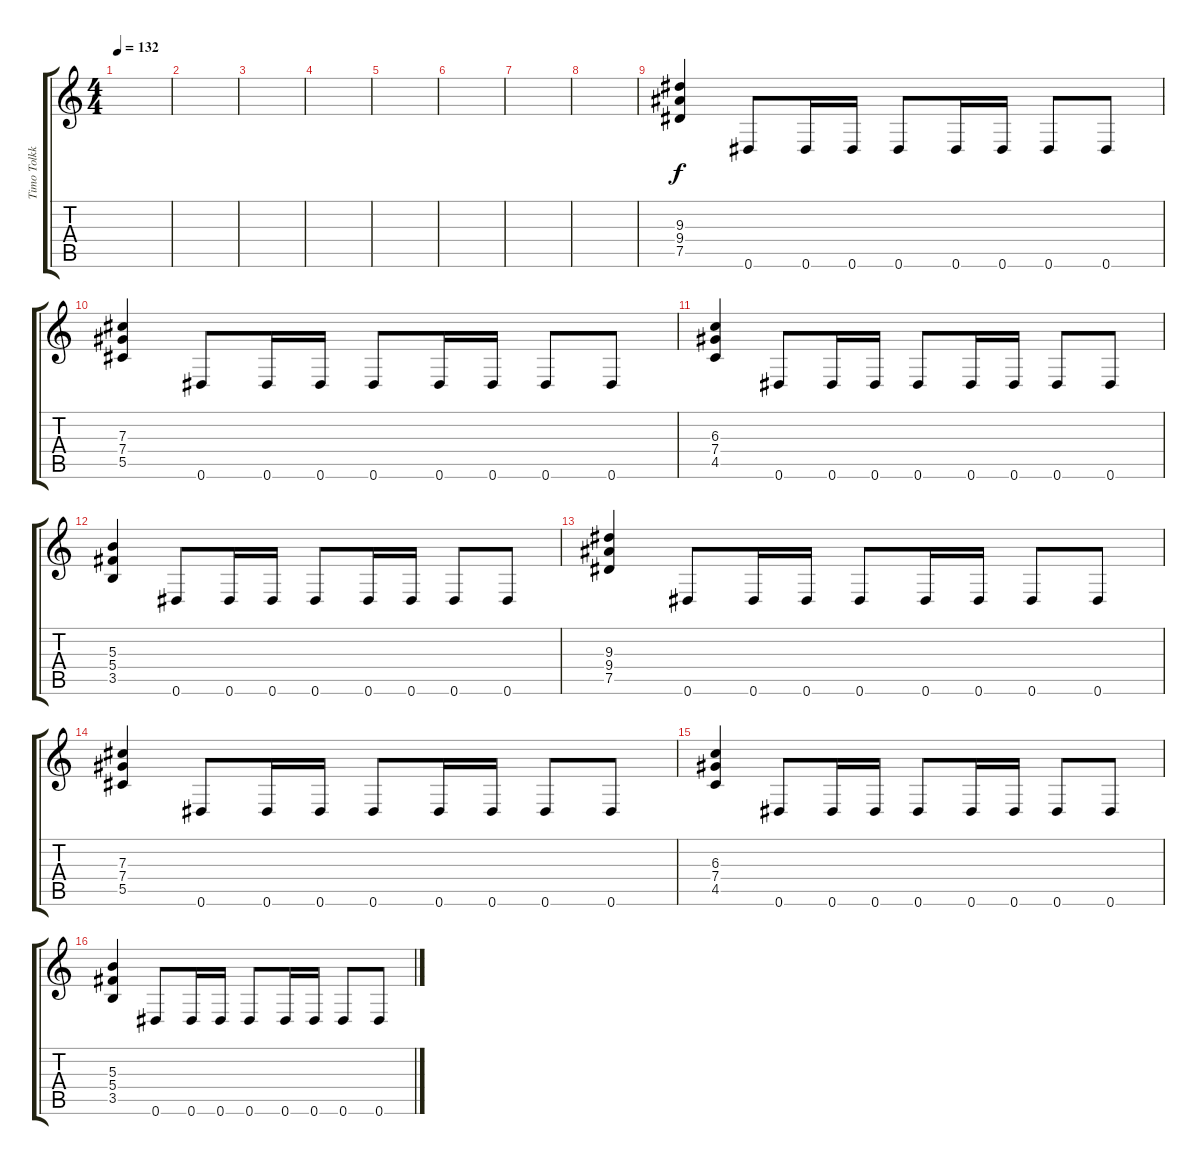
\track ("Timo Tolkki (Rhythm Guitar)" "Timo Tolkk") {instrument distortionguitar}
\staff {score tabs}
\tuning (Eb4 Bb3 Gb3 Db3 Ab2 Eb2) {hide}
\ts (4 4)
\tempo 132
\clef g2
\ks c
|
|
|
|
|
|
|
|
(9.3 9.4 7.5).4 0.6.8 0.6.16 0.6.16 0.6.8 0.6.16 0.6.16 0.6.8 0.6.8 |
(7.3 7.4 5.5).4 0.6.8 0.6.16 0.6.16 0.6.8 0.6.16 0.6.16 0.6.8 0.6.8 |
(6.3 7.4 4.5).4 0.6.8 0.6.16 0.6.16 0.6.8 0.6.16 0.6.16 0.6.8 0.6.8 |
(5.3 5.4 3.5).4 0.6.8 0.6.16 0.6.16 0.6.8 0.6.16 0.6.16 0.6.8 0.6.8 |
(9.3 9.4 7.5).4 0.6.8 0.6.16 0.6.16 0.6.8 0.6.16 0.6.16 0.6.8 0.6.8 |
(7.3 7.4 5.5).4 0.6.8 0.6.16 0.6.16 0.6.8 0.6.16 0.6.16 0.6.8 0.6.8 |
(6.3 7.4 4.5).4 0.6.8 0.6.16 0.6.16 0.6.8 0.6.16 0.6.16 0.6.8 0.6.8 |
(5.3 5.4 3.5).4 0.6.8 0.6.16 0.6.16 0.6.8 0.6.16 0.6.16 0.6.8 0.6.8
